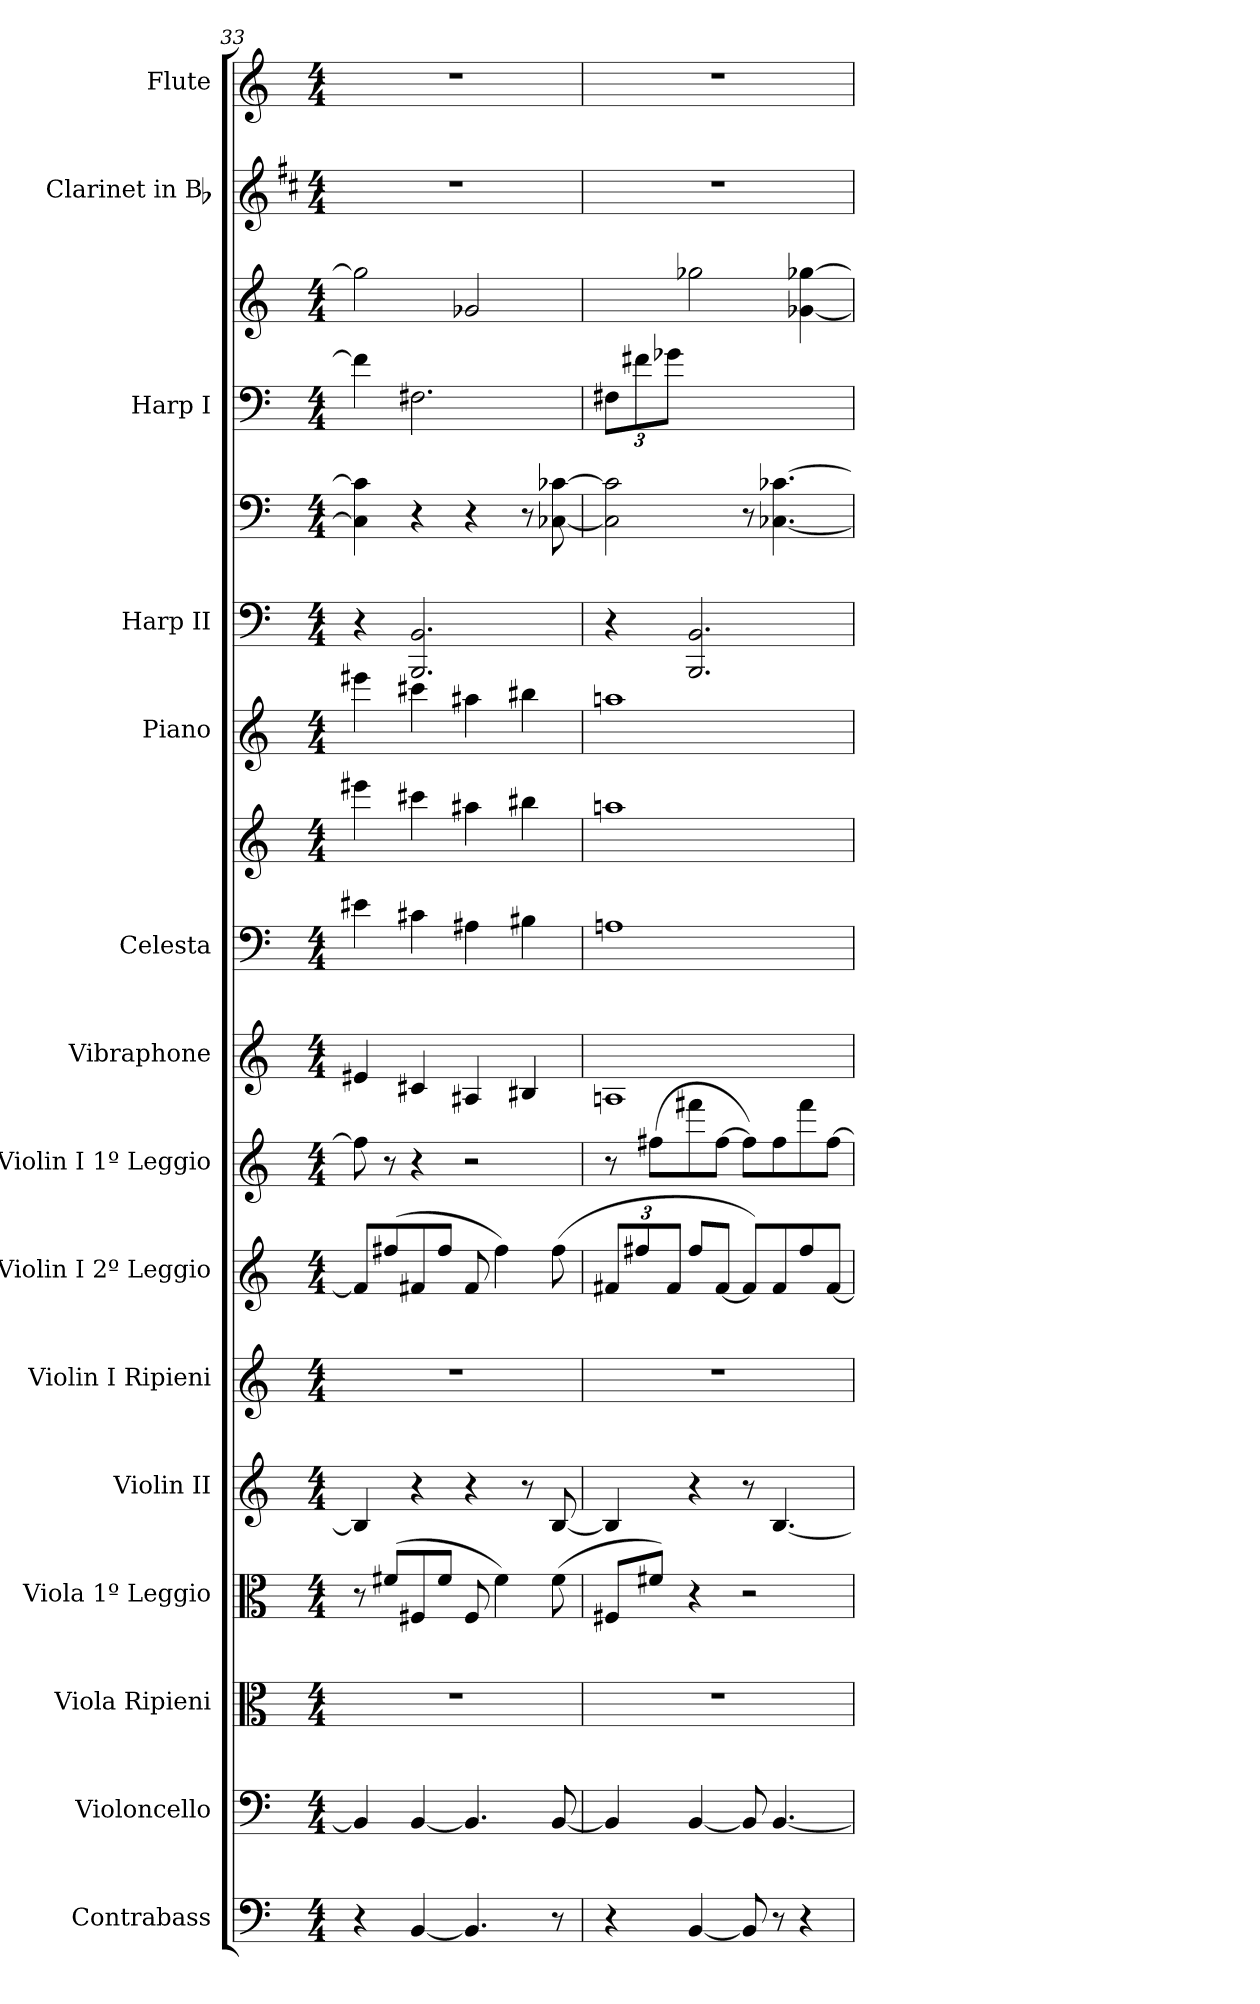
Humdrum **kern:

**kern	**kern	**kern	**kern	**kern	**kern	**kern	**kern	**kern	**kern	**kern	**kern	**kern	**kern	**kern	**kern	**kern	**kern
*part15	*part14	*part13	*part12	*part11	*part10	*part9	*part8	*part7	*part6	*part6	*part5	*part4	*part4	*part3	*part3	*part2	*part1
*staff18	*staff17	*staff16	*staff15	*staff14	*staff13	*staff12	*staff11	*staff10	*staff9	*staff8	*staff7	*staff6	*staff5	*staff4	*staff3	*staff2	*staff1
*I"Contrabass	*I"Violoncello	*I"Viola Ripieni	*I"Viola 1º Leggio	*I"Violin II	*I"Violin I Ripieni	*I"Violin I 2º Leggio	*I"Violin I 1º Leggio	*I"Vibraphone	*I"Celesta	*	*I"Piano	*I"Harp II	*	*I"Harp I	*	*I"Clarinet in Bb	*I"Flute
*I'Cb.	*I'Vc.	*I'Vla. Ripieni	*I'Vla.	*I'Vln. II	*I'Vln. I Ripieni	*I'Vln. I 2º Leggio	*I'Vln. I 1º Leggio	*I'Vib.	*I'Cel.	*	*I'Pno.	*I'Hp. II	*	*I'Hp. I	*	*I'Cl.	*I'Fl.
*clefF4	*clefF4	*clefC3	*clefC3	*clefG2	*clefG2	*clefG2	*clefG2	*clefG2	*clefF4	*clefG2	*clefG2	*clefF4	*clefF4	*clefF4	*clefG2	*clefG2	*clefG2
*ITrd7c12	*	*	*	*	*	*	*	*	*ITrd-7c-12	*ITrd-7c-12	*	*	*	*	*	*ITrd1c2	*
*k[]	*k[]	*k[]	*k[]	*k[]	*k[]	*k[]	*k[]	*k[]	*k[]	*k[]	*k[]	*k[]	*k[]	*k[]	*k[]	*k[]	*k[]
*C:	*C:	*C:	*C:	*C:	*C:	*C:	*C:	*C:	*C:	*C:	*C:	*C:	*C:	*C:	*C:	*C:	*C:
*M4/4	*M4/4	*M4/4	*M4/4	*M4/4	*M4/4	*M4/4	*M4/4	*M4/4	*M4/4	*M4/4	*M4/4	*M4/4	*M4/4	*M4/4	*M4/4	*M4/4	*M4/4
=33	=33	=33	=33	=33	=33	=33	=33	=33	=33	=33	=33	=33	=33	=33	=33	=33	=33
4r	4BB]	1r	8r	4B]	1r	8f#/L]	8ff#]	4e#X	4ee#X	4eeee#X	4eee#X	4r	4C-] 4c-]	4f#]	2gg-]	1r	1r
.	.	.	(8f#XL	.	.	(8ff#X	8r	.	.	.	.	.	.	.	.	.	.
[4BBB	[4BB	.	8F#X	4r	.	8f#X	4r	4c#X	4cc#X	4cccc#X	4ccc#X	2.BBB 2.BB	4r	2.F#X	.	.	.
.	.	.	8f#J	.	.	8ff#J	.	.	.	.	.	.	.	.	.	.	.
4.BBB]	4.BB]	.	8F#	4r	.	8f#	2r	4A#X	4a#X	4aaa#X	4aa#X	.	4r	.	2g-X	.	.
.	.	.	4f#)	.	.	4ff#)	.	.	.	.	.	.	.	.	.	.	.
.	.	.	.	8r	.	.	.	4B#X	4b#X	4bbb#X	4bb#X	.	8r	.	.	.	.
8r	[8BB	.	(8f#	[8B	.	(8ff#	.	.	.	.	.	.	[8C-X [8c-X	.	.	.	.
=34	=34	=34	=34	=34	=34	=34	=34	=34	=34	=34	=34	=34	=34	=34	=34	=34	=34
4r	4BB]	1r	8F#XL	4B]	1r	12f#X/L	8r	1An	1an	1aaan	1aan	4r	2C-] 2c-]	12F#X\L	4ryy	1r	1r
.	.	.	.	.	.	12ff#X	.	.	.	.	.	.	.	12f#X\	.	.	.
.	.	.	8f#XJ)	.	.	.	(8ff#XL	.	.	.	.	.	.	.	.	.	.
.	.	.	.	.	.	12f#J	.	.	.	.	.	.	.	12g-X\J	.	.	.
[4BBB	[4BB	.	4r	4r	.	8ff#/L	8fff#X	.	.	.	.	2.BBB 2.BB	.	4ryy	2gg-X\	.	.
.	.	.	.	.	.	[8f#J	[8ff#J	.	.	.	.	.	.	.	.	.	.
8BBB]	8BB]	.	2r	8r	.	8f#/L])	8ff#L])	.	.	.	.	.	8r	2ryy	.	.	.
8r	[4.BB	.	.	[4.B	.	8f#	8ff#	.	.	.	.	.	[4.C-X [4.c-X	.	.	.	.
4r	.	.	.	.	.	8ff#	8fff#	.	.	.	.	.	.	.	[4g-X [4gg-X	.	.
.	.	.	.	.	.	[8f#J	[8ff#J	.	.	.	.	.	.	.	.	.	.
=	=	=	=	=	=	=	=	=	=	=	=	=	=	=	=	=	=
*-	*-	*-	*-	*-	*-	*-	*-	*-	*-	*-	*-	*-	*-	*-	*-	*-	*-
